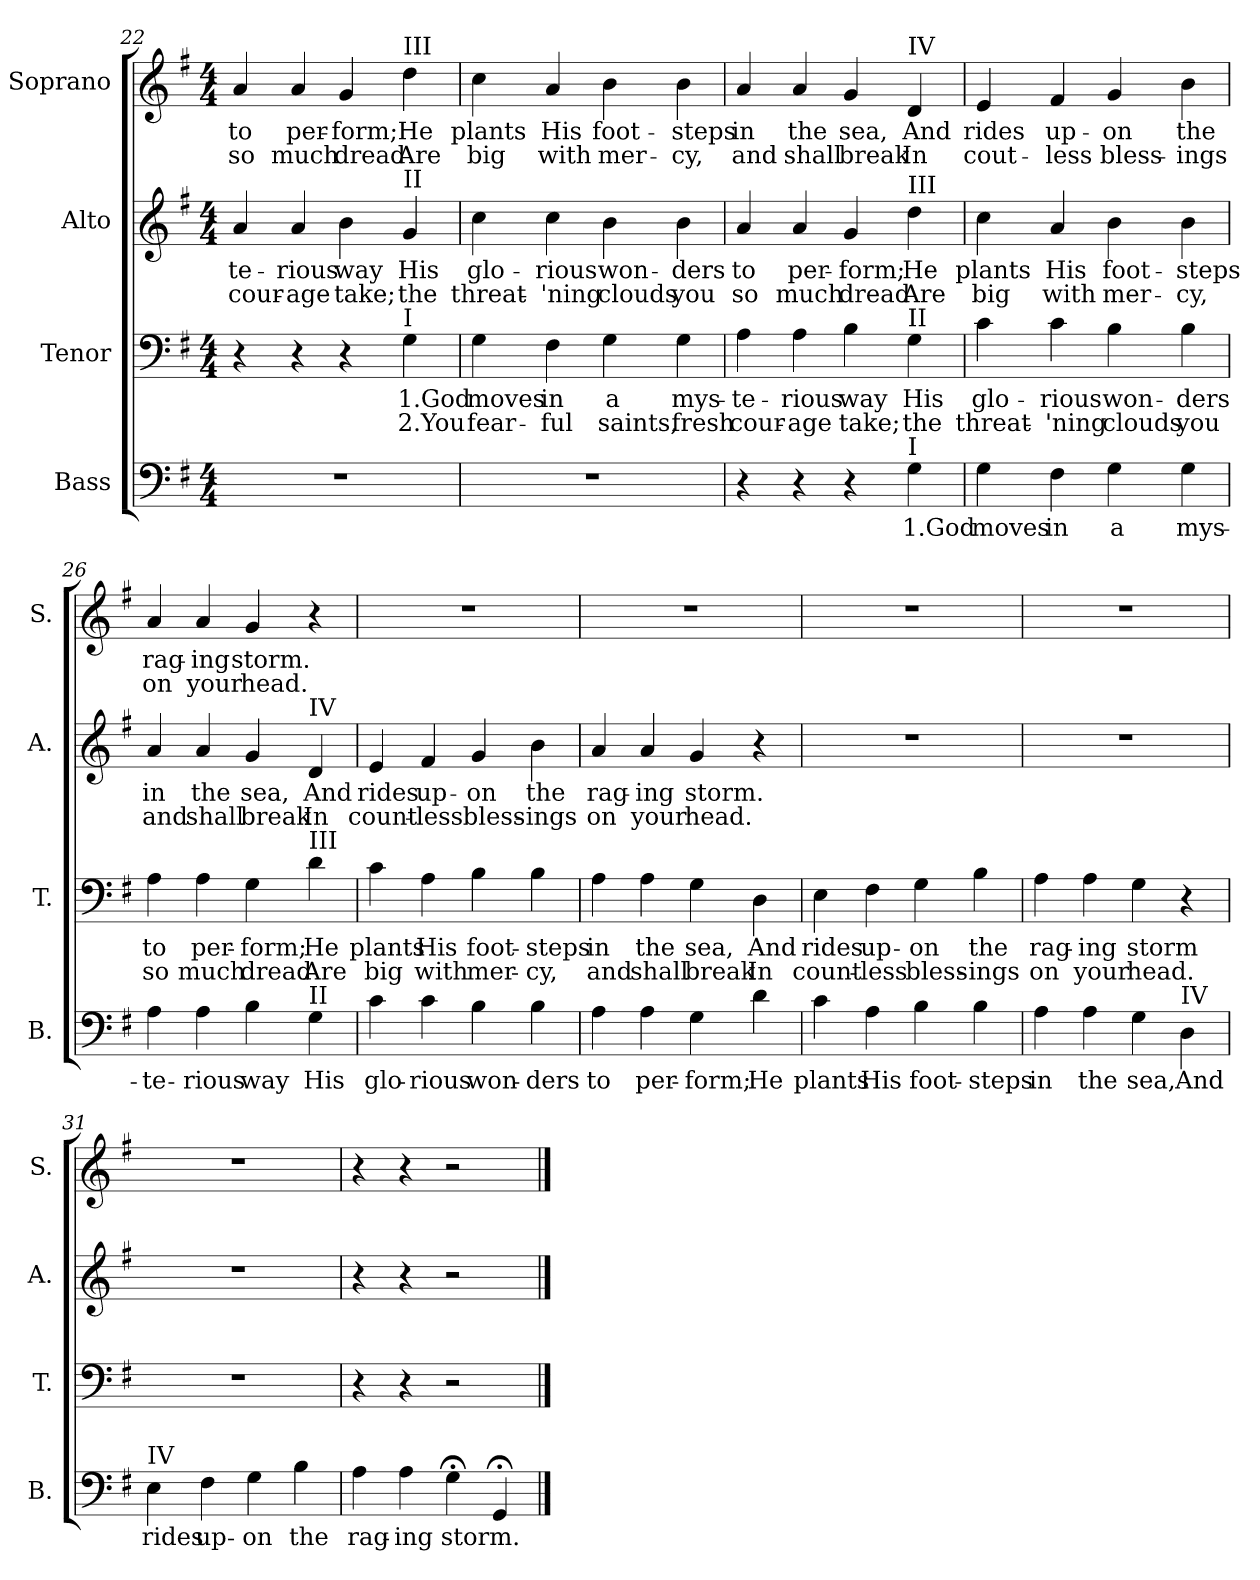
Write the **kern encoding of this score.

**kern	**text	**kern	**text	**text	**kern	**text	**text	**kern	**text	**text
*part4	*part4	*part3	*part3	*part3	*part2	*part2	*part2	*part1	*part1	*part1
*staff4	*staff4	*staff3	*staff3	*staff3	*staff2	*staff2	*staff2	*staff1	*staff1	*staff1
*I"Bass	*	*I"Tenor	*	*	*I"Alto	*	*	*I"Soprano	*	*
*I'B.	*	*I'T.	*	*	*I'A.	*	*	*I'S.	*	*
!!LO:LB:g=z
*clefF4	*	*clefF4	*	*	*clefG2	*	*	*clefG2	*	*
*k[f#]	*	*k[f#]	*	*	*k[f#]	*	*	*k[f#]	*	*
*M4/4	*	*M4/4	*	*	*M4/4	*	*	*M4/4	*	*
=22	=22	=22	=22	=22	=22	=22	=22	=22	=22	=22
!	!	!	!	!	!	!LO:LY:b	!LO:LY:b	!	!LO:LY:b	!LO:LY:b
1r	.	4r	.	.	4a/	-te-	cour-	4a/	to	so
!	!	!	!	!	!	!LO:LY:b	!LO:LY:b	!	!LO:LY:b	!LO:LY:b
.	.	4r	.	.	4a/	-rious	-age	4a/	per-	much
!	!	!	!	!	!	!LO:LY:b	!LO:LY:b	!	!LO:LY:b	!LO:LY:b
.	.	4r	.	.	4b\	way	take;	4g/	-form;	dread
!	!	!	!	!	!	!	!	!LO:TX:a:t=III	!	!
!	!	!	!	!	!LO:TX:a:t=II	!	!	!	!	!
!	!	!LO:TX:a:t=I	!	!	!	!	!	!	!	!
!	!	!	!LO:LY:b	!LO:LY:b	!	!LO:LY:b	!LO:LY:b	!	!LO:LY:b	!LO:LY:b
.	.	4G\	1.God	2.You	4g/	His	the	4dd\	He	Are
=23	=23	=23	=23	=23	=23	=23	=23	=23	=23	=23
!	!	!	!LO:LY:b	!LO:LY:b	!	!LO:LY:b	!LO:LY:b	!	!LO:LY:b	!LO:LY:b
1r	.	4G\	moves	fear-	4cc\	glo-	threat-	4cc\	plants	big
!	!	!	!LO:LY:b	!LO:LY:b	!	!LO:LY:b	!LO:LY:b	!	!LO:LY:b	!LO:LY:b
.	.	4F#\	in	-ful	4cc\	-rious	-'ning	4a/	His	with
!	!	!	!LO:LY:b	!LO:LY:b	!	!LO:LY:b	!LO:LY:b	!	!LO:LY:b	!LO:LY:b
.	.	4G\	a	saints,	4b\	won-	clouds	4b\	foot-	mer-
!	!	!	!LO:LY:b	!LO:LY:b	!	!LO:LY:b	!LO:LY:b	!	!LO:LY:b	!LO:LY:b
.	.	4G\	mys-	fresh	4b\	-ders	you	4b\	-steps	-cy,
=24	=24	=24	=24	=24	=24	=24	=24	=24	=24	=24
!	!	!	!LO:LY:b	!LO:LY:b	!	!LO:LY:b	!LO:LY:b	!	!LO:LY:b	!LO:LY:b
4r	.	4A\	-te-	cour-	4a/	to	so	4a/	in	and
!	!	!	!LO:LY:b	!LO:LY:b	!	!LO:LY:b	!LO:LY:b	!	!LO:LY:b	!LO:LY:b
4r	.	4A\	-rious	-age	4a/	per-	much	4a/	the	shall
!	!	!	!LO:LY:b	!LO:LY:b	!	!LO:LY:b	!LO:LY:b	!	!LO:LY:b	!LO:LY:b
4r	.	4B\	way	take;	4g/	-form;	dread	4g/	sea,	break
!	!	!	!	!	!	!	!	!LO:TX:a:t=IV	!	!
!	!	!	!	!	!LO:TX:a:t=III	!	!	!	!	!
!	!	!LO:TX:a:t=II	!	!	!	!	!	!	!	!
!LO:TX:a:t=I	!	!	!	!	!	!	!	!	!	!
!	!LO:LY:b	!	!LO:LY:b	!LO:LY:b	!	!LO:LY:b	!LO:LY:b	!	!LO:LY:b	!LO:LY:b
4G\	1.God	4G\	His	the	4dd\	He	Are	4d/	And	In
=25	=25	=25	=25	=25	=25	=25	=25	=25	=25	=25
!	!LO:LY:b	!	!LO:LY:b	!LO:LY:b	!	!LO:LY:b	!LO:LY:b	!	!LO:LY:b	!LO:LY:b
4G\	moves	4c\	glo-	threat-	4cc\	plants	big	4e/	rides	cout-
!	!LO:LY:b	!	!LO:LY:b	!LO:LY:b	!	!LO:LY:b	!LO:LY:b	!	!LO:LY:b	!LO:LY:b
4F#\	in	4c\	-rious	-'ning	4a/	His	with	4f#/	up-	-less
!	!LO:LY:b	!	!LO:LY:b	!LO:LY:b	!	!LO:LY:b	!LO:LY:b	!	!LO:LY:b	!LO:LY:b
4G\	a	4B\	won-	clouds	4b\	foot-	mer-	4g/	-on	bless-
!	!LO:LY:b	!	!LO:LY:b	!LO:LY:b	!	!LO:LY:b	!LO:LY:b	!	!LO:LY:b	!LO:LY:b
4G\	mys-	4B\	-ders	you	4b\	-steps	-cy,	4b\	the	-ings
!!LO:PB:g=z
=26	=26	=26	=26	=26	=26	=26	=26	=26	=26	=26
!	!LO:LY:b	!	!LO:LY:b	!LO:LY:b	!	!LO:LY:b	!LO:LY:b	!	!LO:LY:b	!LO:LY:b
4A\	-te-	4A\	to	so	4a/	in	and	4a/	rag-	on
!	!LO:LY:b	!	!LO:LY:b	!LO:LY:b	!	!LO:LY:b	!LO:LY:b	!	!LO:LY:b	!LO:LY:b
4A\	-rious	4A\	per-	much	4a/	the	shall	4a/	-ing	your
!	!LO:LY:b	!	!LO:LY:b	!LO:LY:b	!	!LO:LY:b	!LO:LY:b	!	!LO:LY:b	!LO:LY:b
4B\	way	4G\	-form;	dread	4g/	sea,	break	4g/	storm.	head.
!	!	!	!	!	!LO:TX:a:t=IV	!	!	!	!	!
!	!	!LO:TX:a:t=III	!	!	!	!	!	!	!	!
!LO:TX:a:t=II	!	!	!	!	!	!	!	!	!	!
!	!LO:LY:b	!	!LO:LY:b	!LO:LY:b	!	!LO:LY:b	!LO:LY:b	!	!	!
4G\	His	4d\	He	Are	4d/	And	In	4r	.	.
=27	=27	=27	=27	=27	=27	=27	=27	=27	=27	=27
!	!LO:LY:b	!	!LO:LY:b	!LO:LY:b	!	!LO:LY:b	!LO:LY:b	!	!	!
4c\	glo-	4c\	plants	big	4e/	rides	count-	1r	.	.
!	!LO:LY:b	!	!LO:LY:b	!LO:LY:b	!	!LO:LY:b	!LO:LY:b	!	!	!
4c\	-rious	4A\	His	with	4f#/	up-	-less	.	.	.
!	!LO:LY:b	!	!LO:LY:b	!LO:LY:b	!	!LO:LY:b	!LO:LY:b	!	!	!
4B\	won-	4B\	foot-	mer-	4g/	-on	bless-	.	.	.
!	!LO:LY:b	!	!LO:LY:b	!LO:LY:b	!	!LO:LY:b	!LO:LY:b	!	!	!
4B\	-ders	4B\	-steps	-cy,	4b\	the	-ings	.	.	.
=28	=28	=28	=28	=28	=28	=28	=28	=28	=28	=28
!	!LO:LY:b	!	!LO:LY:b	!LO:LY:b	!	!LO:LY:b	!LO:LY:b	!	!	!
4A\	to	4A\	in	and	4a/	rag-	on	1r	.	.
!	!LO:LY:b	!	!LO:LY:b	!LO:LY:b	!	!LO:LY:b	!LO:LY:b	!	!	!
4A\	per-	4A\	the	shall	4a/	-ing	your	.	.	.
!	!LO:LY:b	!	!LO:LY:b	!LO:LY:b	!	!LO:LY:b	!LO:LY:b	!	!	!
4G\	-form;	4G\	sea,	break	4g/	storm.	head.	.	.	.
!	!LO:LY:b	!	!LO:LY:b	!LO:LY:b	!	!	!	!	!	!
4d\	He	4D\	And	In	4r	.	.	.	.	.
=29	=29	=29	=29	=29	=29	=29	=29	=29	=29	=29
!	!LO:LY:b	!	!LO:LY:b	!LO:LY:b	!	!	!	!	!	!
4c\	plants	4E\	rides	count-	1r	.	.	1r	.	.
!	!LO:LY:b	!	!LO:LY:b	!LO:LY:b	!	!	!	!	!	!
4A\	His	4F#\	up-	-less	.	.	.	.	.	.
!	!LO:LY:b	!	!LO:LY:b	!LO:LY:b	!	!	!	!	!	!
4B\	foot-	4G\	-on	bless-	.	.	.	.	.	.
!	!LO:LY:b	!	!LO:LY:b	!LO:LY:b	!	!	!	!	!	!
4B\	-steps	4B\	the	-ings	.	.	.	.	.	.
!!LO:LB:g=z
=30	=30	=30	=30	=30	=30	=30	=30	=30	=30	=30
!	!LO:LY:b	!	!LO:LY:b	!LO:LY:b	!	!	!	!	!	!
4A\	in	4A\	rag-	on	1r	.	.	1r	.	.
!	!LO:LY:b	!	!LO:LY:b	!LO:LY:b	!	!	!	!	!	!
4A\	the	4A\	-ing	your	.	.	.	.	.	.
!	!LO:LY:b	!	!LO:LY:b	!LO:LY:b	!	!	!	!	!	!
4G\	sea,	4G\	storm	head.	.	.	.	.	.	.
!LO:TX:a:t=IV	!	!	!	!	!	!	!	!	!	!
!	!LO:LY:b	!	!	!	!	!	!	!	!	!
4D\	And	4r	.	.	.	.	.	.	.	.
=31	=31	=31	=31	=31	=31	=31	=31	=31	=31	=31
!LO:TX:a:t=IV	!	!	!	!	!	!	!	!	!	!
!	!LO:LY:b	!	!	!	!	!	!	!	!	!
4E\	rides	1r	.	.	1r	.	.	1r	.	.
!	!LO:LY:b	!	!	!	!	!	!	!	!	!
4F#\	up-	.	.	.	.	.	.	.	.	.
!	!LO:LY:b	!	!	!	!	!	!	!	!	!
4G\	-on	.	.	.	.	.	.	.	.	.
!	!LO:LY:b	!	!	!	!	!	!	!	!	!
4B\	the	.	.	.	.	.	.	.	.	.
=32	=32	=32	=32	=32	=32	=32	=32	=32	=32	=32
*	*	*	*	*	*	*	*	*MM60	*	*
!	!LO:LY:b	!	!	!	!	!	!	!	!	!
4A\	rag-	4r	.	.	4r	.	.	4r	.	.
!	!LO:LY:b	!	!	!	!	!	!	!	!	!
4A\	-ing	4r	.	.	4r	.	.	4r	.	.
!	!LO:LY:b	!	!	!	!	!	!	!	!	!
4G;<\	storm.	2r	.	.	2r	.	.	2r	.	.
4GG;</	.	.	.	.	.	.	.	.	.	.
==	==	==	==	==	==	==	==	==	==	==
*-	*-	*-	*-	*-	*-	*-	*-	*-	*-	*-
